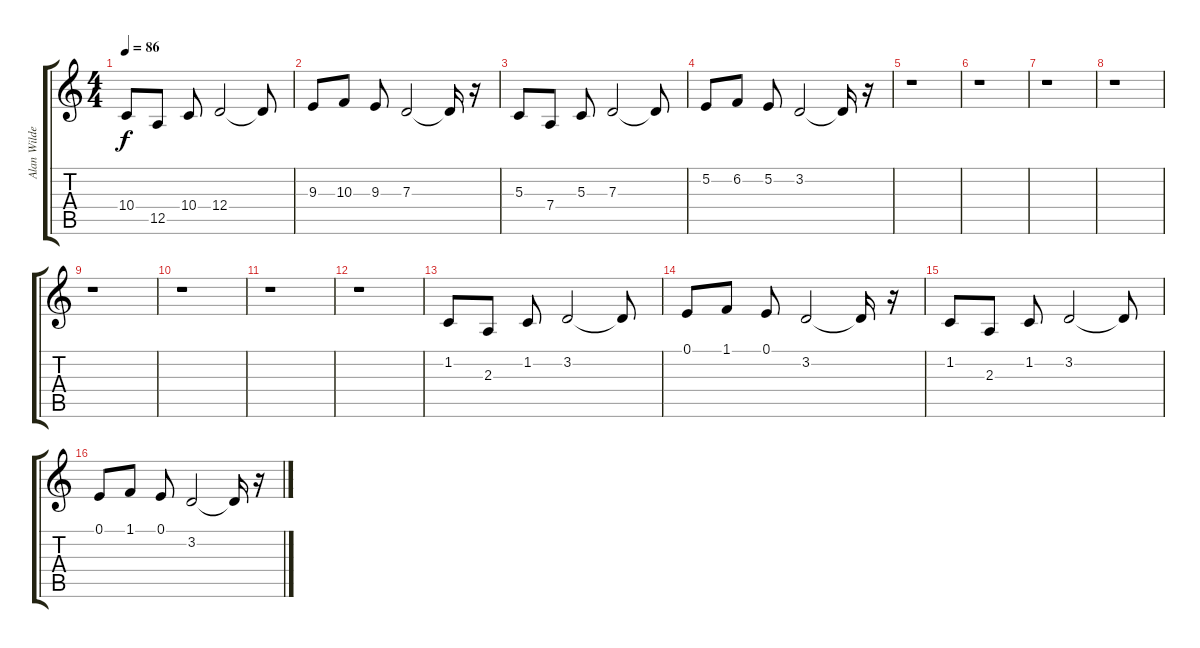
\track ("Alan Wilder - Piano" "Alan Wilde") {instrument brightacousticpiano}
\staff {score tabs}
\tuning (E4 B3 G3 D3 A2 E2) {hide}
\ts (4 4)
\tempo 86
\clef g2
\ks c
10.4.8{dy f} 12.5.8 10.4.8 12.4.2 12.4{t}.8 |
9.3.8 10.3.8 9.3.8 7.3.2 7.3{t}.16 r.16 |
5.3.8 7.4.8 5.3.8 7.3.2 7.3{t}.8 |
5.2.8 6.2.8 5.2.8 3.2.2 3.2{t}.16 r.16 |
r.1 |
r.1 |
r.1 |
r.1 |
r.1 |
r.1 |
r.1 |
r.1 |
1.2.8 2.3.8 1.2.8 3.2.2 3.2{t}.8 |
0.1.8 1.1.8 0.1.8 3.2.2 3.2{t}.16 r.16 |
1.2.8 2.3.8 1.2.8 3.2.2 3.2{t}.8 |
0.1.8 1.1.8 0.1.8 3.2.2 3.2{t}.16 r.16
